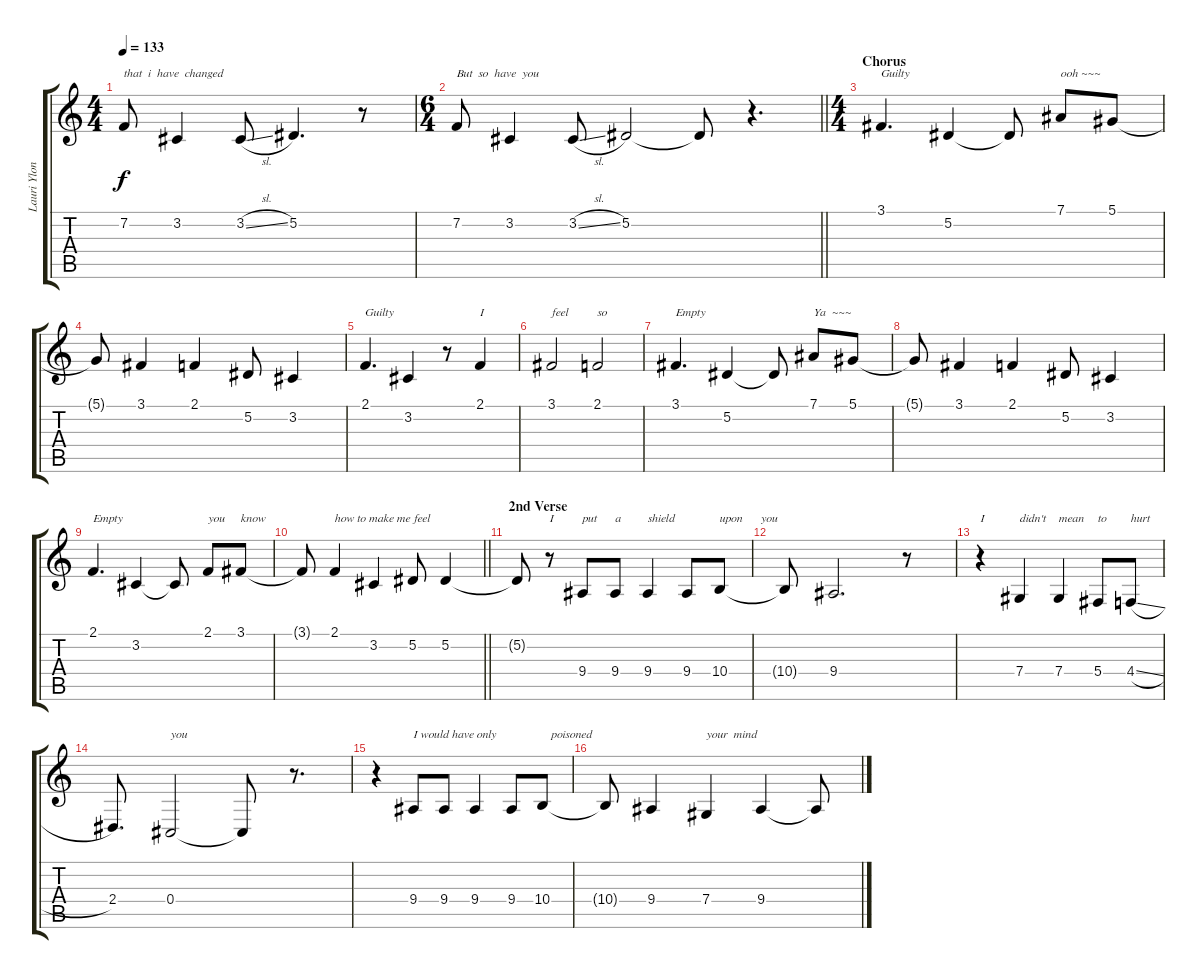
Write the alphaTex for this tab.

\track ("Lauri Ylonen - Vocals" "Lauri Ylon") {instrument lead6voice}
\staff {score tabs}
\tuning (Eb4 Bb3 Gb3 Db3 Ab2 Eb2) {hide}
\ts (4 4)
\tempo 133
\clef g2
\ks c
7.2.8{txt "that  i  have  changed" dy f} 3.2.4 3.2{sl}.8 5.2.4{d} r.8 |
\ts (6 4)
\barLineRight lightlight
7.2.8{txt "But  so  have  you"} 3.2.4 3.2{sl}.8 5.2.2 5.2{t}.8 r.4{d} |
\ts (4 4)
\section ("" "Chorus")
3.1.4{d txt "Guilty"} 5.2.4 5.2{t}.8 7.1.8{txt "ooh ~~~"} 5.1.8 |
5.1{t}.8 3.1.4 2.1.4 5.2.8 3.2.4 |
2.1.4{d txt "Guilty"} 3.2.4 r.8 2.1.4{txt "I"} |
3.1.2{txt "feel"} 2.1.2{txt "so"} |
3.1.4{d txt "Empty"} 5.2.4 5.2{t}.8 7.1.8{txt "Ya  ~~~"} 5.1.8 |
5.1{t}.8 3.1.4 2.1.4 5.2.8 3.2.4 |
2.1.4{d txt "Empty"} 3.2.4 3.2{t}.8 2.1.8{txt "you"} 3.1.8{txt "know"} |
\barLineRight lightlight
3.1{t}.8 2.1.4{txt "how to make me feel"} 3.2.4 5.2.8 5.2.4 |
\section ("" "2nd Verse")
5.2{t}.8 r.8{txt "I"} 9.4.8{txt "put"} 9.4.8{txt "a"} 9.4.4{txt "shield"} 9.4.8 10.4.8{txt "upon      you"} |
10.4{t}.8 9.4.2{d} r.8 |
r.4{txt "I"} 7.4.4{txt "didn't"} 7.4.4{txt "mean"} 5.4.8{txt "to"} 4.4{sl}.8{txt "hurt"} |
2.4.8{d} 0.4.2{txt "you"} 0.4{t}.8 r.8{d} |
r.4 9.4.8{txt "I would have only"} 9.4.8 9.4.4 9.4.8 10.4.8{txt "   poisoned"} |
10.4{t}.8 9.4.4 7.4.4{txt "your  mind"} 9.4.4 9.4{t}.8
